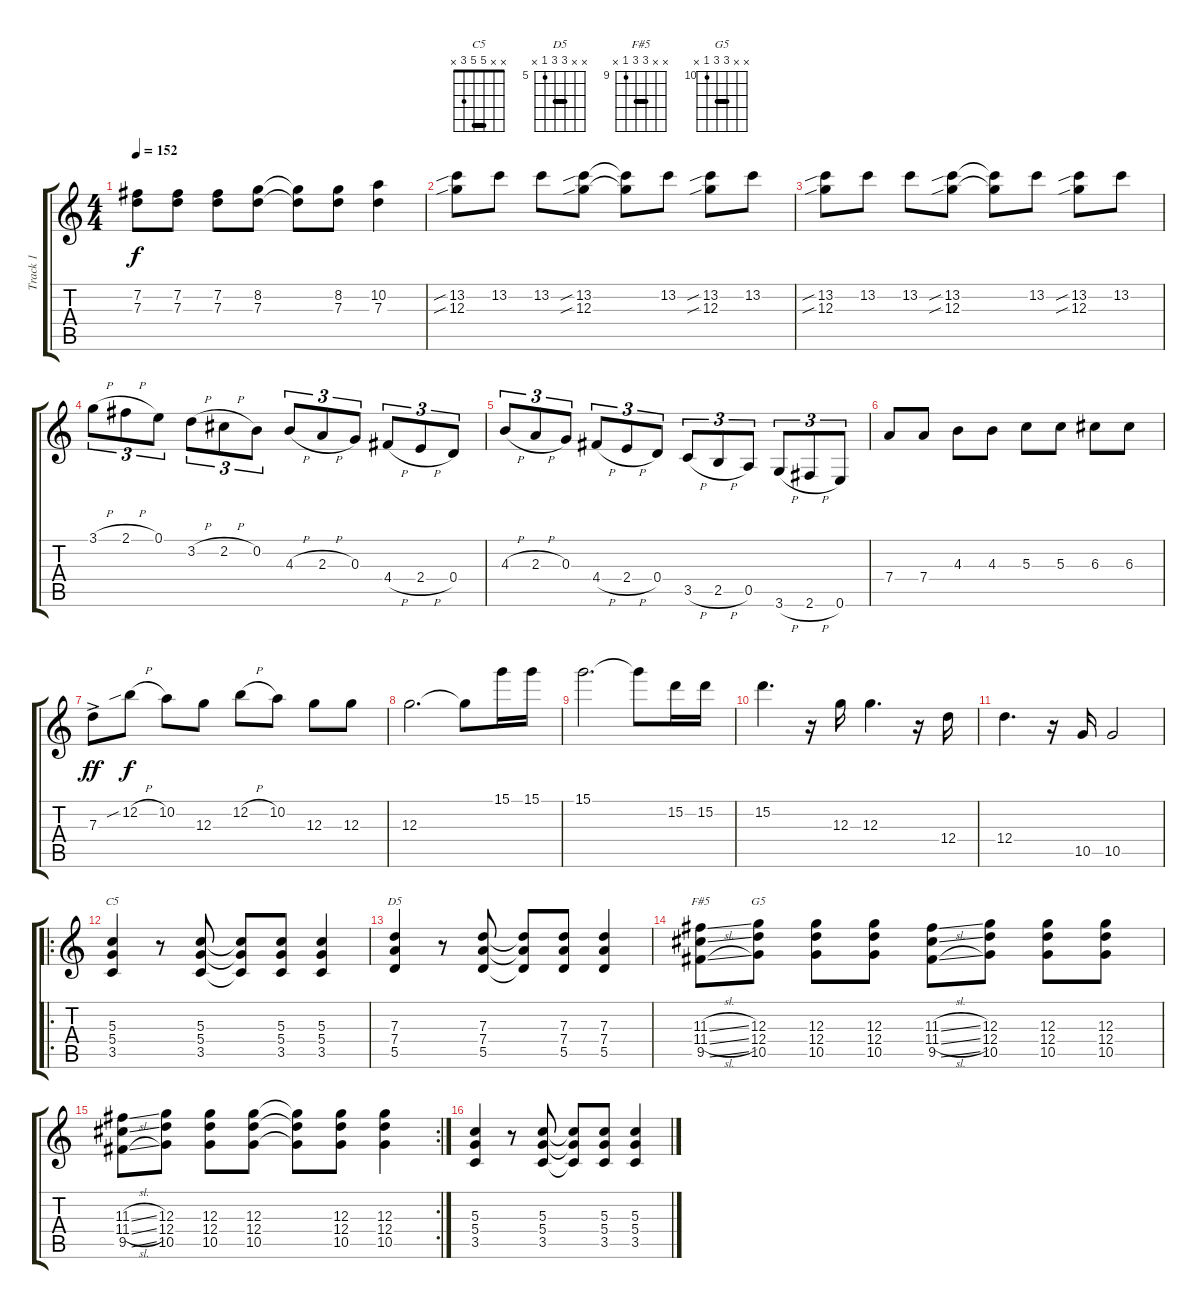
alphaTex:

\track ("Track 1" "Track 1") {instrument overdrivenguitar}
\staff {score tabs}
\tuning (E4 B3 G3 D3 A2 E2) {hide}
\chord ("C5" x x 5 5 3 x) {barre 5}
\chord ("D5" x x 7 7 5 x) {firstfret 5 barre 7}
\chord ("F#5" x x 11 11 9 x) {firstfret 9 barre 11}
\chord ("G5" x x 12 12 10 x) {firstfret 10 barre 12}
\ts (4 4)
\tempo 152
\clef g2
\ks c
(7.2 7.3).8{dy f} (7.2 7.3).8 (7.2 7.3).8 (8.2 7.3).8 (8.2{t} 7.3{t}).8 (8.2 7.3).8 (10.2 7.3).4 |
(13.2{sib} 12.3{sib}).8 13.2.8 13.2.8 (13.2{sib} 12.3{sib}).8 (13.2{t} 12.3{t}).8 13.2.8 (13.2{sib} 12.3{sib}).8 13.2.8 |
(13.2{sib} 12.3{sib}).8 13.2.8 13.2.8 (13.2{sib} 12.3{sib}).8 (13.2{t} 12.3{t}).8 13.2.8 (13.2{sib} 12.3{sib}).8 13.2.8 |
3.1{h}.8{tu (3 2)} 2.1{h}.8{tu (3 2)} 0.1.8{tu (3 2)} 3.2{h}.8{tu (3 2)} 2.2{h}.8{tu (3 2)} 0.2.8{tu (3 2)} 4.3{h}.8{tu (3 2)} 2.3{h}.8{tu (3 2)} 0.3.8{tu (3 2)} 4.4{h}.8{tu (3 2)} 2.4{h}.8{tu (3 2)} 0.4.8{tu (3 2)} |
4.3{h}.8{tu (3 2)} 2.3{h}.8{tu (3 2)} 0.3.8{tu (3 2)} 4.4{h}.8{tu (3 2)} 2.4{h}.8{tu (3 2)} 0.4.8{tu (3 2)} 3.5{h}.8{tu (3 2)} 2.5{h}.8{tu (3 2)} 0.5.8{tu (3 2)} 3.6{h}.8{tu (3 2)} 2.6{h}.8{tu (3 2)} 0.6.8{tu (3 2)} |
7.4.8 7.4.8 4.3.8 4.3.8 5.3.8 5.3.8 6.3.8 6.3.8 |
7.3{ac}.8{dy ff} 12.2{sib h}.8{dy f} 10.2.8 12.3.8 12.2{h}.8 10.2.8 12.3.8 12.3.8 |
12.3.2{d} 12.3{t}.8 15.1.16 15.1.16 |
15.1.2{d} 15.1{t}.8 15.2.16 15.2.16 |
15.2.4{d} r.16 12.3.16 12.3.4{d} r.16 12.4.16 |
12.4.4{d} r.16 10.5.16 10.5.2 |
\ro
(5.3 5.4 3.5).4{ch "C5"} r.8 (5.3 5.4 3.5).8 (5.3{t} 5.4{t} 3.5{t}).8 (5.3 5.4 3.5).8 (5.3 5.4 3.5).4 |
(7.3 7.4 5.5).4{ch "D5"} r.8 (7.3 7.4 5.5).8 (7.3{t} 7.4{t} 5.5{t}).8 (7.3 7.4 5.5).8 (7.3 7.4 5.5).4 |
(11.3{sl} 11.4{sl} 9.5{sl}).8{ch "F#5"} (12.3 12.4 10.5).8{ch "G5"} (12.3 12.4 10.5).8 (12.3 12.4 10.5).8 (11.3{sl} 11.4{sl} 9.5{sl}).8 (12.3 12.4 10.5).8 (12.3 12.4 10.5).8 (12.3 12.4 10.5).8 |
\rc 2
(11.3{sl} 11.4{sl} 9.5{sl}).8 (12.3 12.4 10.5).8 (12.3 12.4 10.5).8 (12.3 12.4 10.5).8 (12.3{t} 12.4{t} 10.5{t}).8 (12.3 12.4 10.5).8 (12.3 12.4 10.5).4 |
(5.3 5.4 3.5).4 r.8 (5.3 5.4 3.5).8 (5.3{t} 5.4{t} 3.5{t}).8 (5.3 5.4 3.5).8 (5.3 5.4 3.5).4
